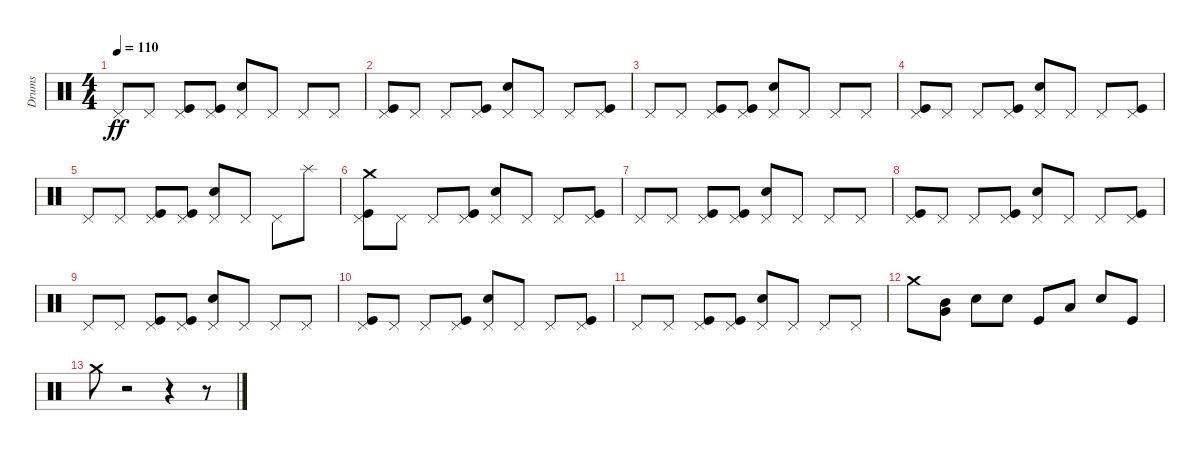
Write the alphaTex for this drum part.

\track ("Drums" "Drums") {instrument percussion}
\staff {score}
\articulation defaults
\ts (4 4)
\tempo 110
\clef neutral
\ks c "Pedal Hi-Hat (hit)".8{dy ff} "Pedal Hi-Hat (hit)".8
("Kick (hit)" "Pedal Hi-Hat (hit)").8 ("Kick (hit)" "Pedal Hi-Hat (hit)").8 ("Electric Snare (hit)" "Pedal Hi-Hat (hit)").8 "Pedal Hi-Hat (hit)".8 "Pedal Hi-Hat (hit)".8 "Pedal Hi-Hat (hit)".8 |
("Kick (hit)" "Pedal Hi-Hat (hit)").8 "Pedal Hi-Hat (hit)".8 "Pedal Hi-Hat (hit)".8 ("Kick (hit)" "Pedal Hi-Hat (hit)").8 ("Electric Snare (hit)" "Pedal Hi-Hat (hit)").8 "Pedal Hi-Hat (hit)".8 "Pedal Hi-Hat (hit)".8 ("Kick (hit)" "Pedal Hi-Hat (hit)").8 |
"Pedal Hi-Hat (hit)".8 "Pedal Hi-Hat (hit)".8 ("Kick (hit)" "Pedal Hi-Hat (hit)").8 ("Kick (hit)" "Pedal Hi-Hat (hit)").8 ("Electric Snare (hit)" "Pedal Hi-Hat (hit)").8 "Pedal Hi-Hat (hit)".8 "Pedal Hi-Hat (hit)".8 "Pedal Hi-Hat (hit)".8 |
("Kick (hit)" "Pedal Hi-Hat (hit)").8 "Pedal Hi-Hat (hit)".8 "Pedal Hi-Hat (hit)".8 ("Kick (hit)" "Pedal Hi-Hat (hit)").8 ("Electric Snare (hit)" "Pedal Hi-Hat (hit)").8 "Pedal Hi-Hat (hit)".8 "Pedal Hi-Hat (hit)".8 ("Kick (hit)" "Pedal Hi-Hat (hit)").8 |
"Pedal Hi-Hat (hit)".8 "Pedal Hi-Hat (hit)".8 ("Kick (hit)" "Pedal Hi-Hat (hit)").8 ("Kick (hit)" "Pedal Hi-Hat (hit)").8 ("Electric Snare (hit)" "Pedal Hi-Hat (hit)").8 "Pedal Hi-Hat (hit)".8 "Pedal Hi-Hat (hit)".8 "Splash (hit)".8 |
("Kick (hit)" "Pedal Hi-Hat (hit)" "Crash medium (hit)").8 "Pedal Hi-Hat (hit)".8 "Pedal Hi-Hat (hit)".8 ("Kick (hit)" "Pedal Hi-Hat (hit)").8 ("Electric Snare (hit)" "Pedal Hi-Hat (hit)").8 "Pedal Hi-Hat (hit)".8 "Pedal Hi-Hat (hit)".8 ("Kick (hit)" "Pedal Hi-Hat (hit)").8 |
"Pedal Hi-Hat (hit)".8 "Pedal Hi-Hat (hit)".8 ("Kick (hit)" "Pedal Hi-Hat (hit)").8 ("Kick (hit)" "Pedal Hi-Hat (hit)").8 ("Electric Snare (hit)" "Pedal Hi-Hat (hit)").8 "Pedal Hi-Hat (hit)".8 "Pedal Hi-Hat (hit)".8 "Pedal Hi-Hat (hit)".8 |
("Kick (hit)" "Pedal Hi-Hat (hit)").8 "Pedal Hi-Hat (hit)".8 "Pedal Hi-Hat (hit)".8 ("Kick (hit)" "Pedal Hi-Hat (hit)").8 ("Electric Snare (hit)" "Pedal Hi-Hat (hit)").8 "Pedal Hi-Hat (hit)".8 "Pedal Hi-Hat (hit)".8 ("Kick (hit)" "Pedal Hi-Hat (hit)").8 |
"Pedal Hi-Hat (hit)".8 "Pedal Hi-Hat (hit)".8 ("Kick (hit)" "Pedal Hi-Hat (hit)").8 ("Kick (hit)" "Pedal Hi-Hat (hit)").8 ("Electric Snare (hit)" "Pedal Hi-Hat (hit)").8 "Pedal Hi-Hat (hit)".8 "Pedal Hi-Hat (hit)".8 "Pedal Hi-Hat (hit)".8 |
("Kick (hit)" "Pedal Hi-Hat (hit)").8 "Pedal Hi-Hat (hit)".8 "Pedal Hi-Hat (hit)".8 ("Kick (hit)" "Pedal Hi-Hat (hit)").8 ("Electric Snare (hit)" "Pedal Hi-Hat (hit)").8 "Pedal Hi-Hat (hit)".8 "Pedal Hi-Hat (hit)".8 ("Kick (hit)" "Pedal Hi-Hat (hit)").8 |
"Pedal Hi-Hat (hit)".8 "Pedal Hi-Hat (hit)".8 ("Kick (hit)" "Pedal Hi-Hat (hit)").8 ("Kick (hit)" "Pedal Hi-Hat (hit)").8 ("Electric Snare (hit)" "Pedal Hi-Hat (hit)").8 "Pedal Hi-Hat (hit)".8 "Pedal Hi-Hat (hit)".8 "Pedal Hi-Hat (hit)".8 |
"Crash medium (hit)".8 ("Very Low Tom (hit)" "Mid Tom (hit)").8 "Electric Snare (hit)".8 "Electric Snare (hit)".8 "Kick (hit)".8 "Low Tom (hit)".8 "Electric Snare (hit)".8 "Kick (hit)".8 |
"Crash medium (hit)".8 r.2 r.4 r.8
